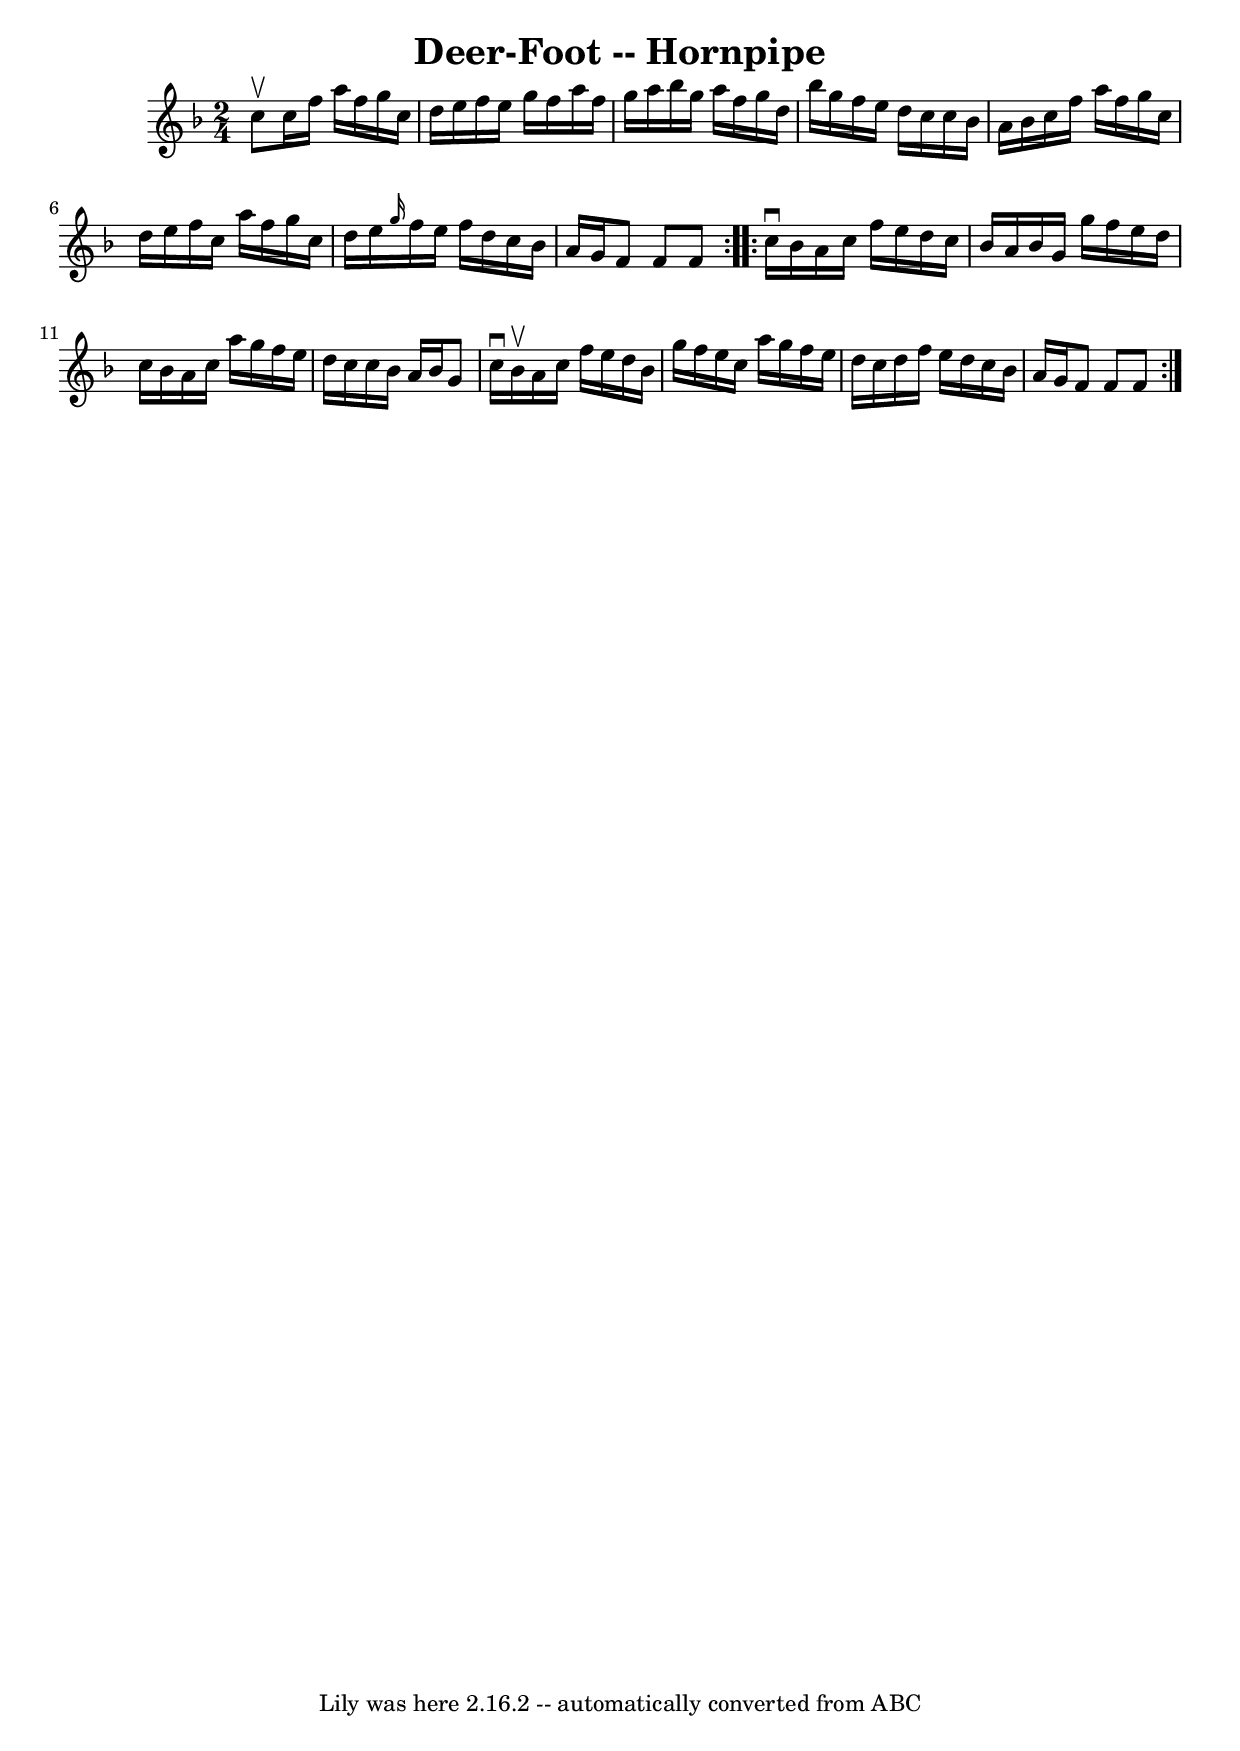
\version "2.16.2"
\include "Mammoth.ily"
\header {
  %% book = "Cole's 1000 Fiddle Tunes"
 crossRefNumber = "1"
 footnotes = ""
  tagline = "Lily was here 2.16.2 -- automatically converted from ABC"
  title = "Deer-Foot -- Hornpipe"

}
voicedefault =  {



  \repeat volta 2 {

    \time 2/4 
    \key f \major c''8^\upbow  |
 c''16 f''16 a''16 f''16 g''16 c''16 d''16 e''16   |
 f''16 e''16 g''16 f''16 a''16 f''16 g''16 a''16   |
 bf''16 g''16 a''16 f''16 g''16 d''16 bf''16 g''16   |
 f''16 e''16 d''16 c''16 c''16 bf'16 a'16 bf'16   |
 c''16 f''16 a''16 f''16 g''16 c''16 d''16 e''16   |
 f''16 c''16 a''16 f''16 g''16 c''16 d''16 e''16   |
    
    \grace { g''16  
	   } f''16 e''16 f''16 d''16 c''16 bf'16 a'16 g'16   |
 f'8 f'8 f'8  
  }     
  \repeat volta 2 { c''16^\downbow bf'16   |
 a'16 c''16 f''16 e''16 d''16 c''16 bf'16 a'16   |
 bf'16 g'16 g''16 f''16 e''16 d''16 c''16 bf'16   |
 a'16 c''16 a''16 g''16 f''16 e''16 d''16 c''16   |
 c''16 bf'16 a'16 bf'16 g'8 c''16^\downbow bf'16^\upbow  |
 a'16 c''16 f''16 e''16 d''16 bf'16 g''16 f''16   |
 e''16 c''16 a''16 g''16 f''16 e''16 d''16 c''16   |
 d''16 f''16 e''16 d''16 c''16 bf'16 a'16 g'16   |
 f'8 f'8 f'8  
  }   

}

\score{
  <<

    \context Staff="default"
    {
      \voicedefault 
      
    }

  >>
  \layout {
    
  }
  \midi {
  }

}
